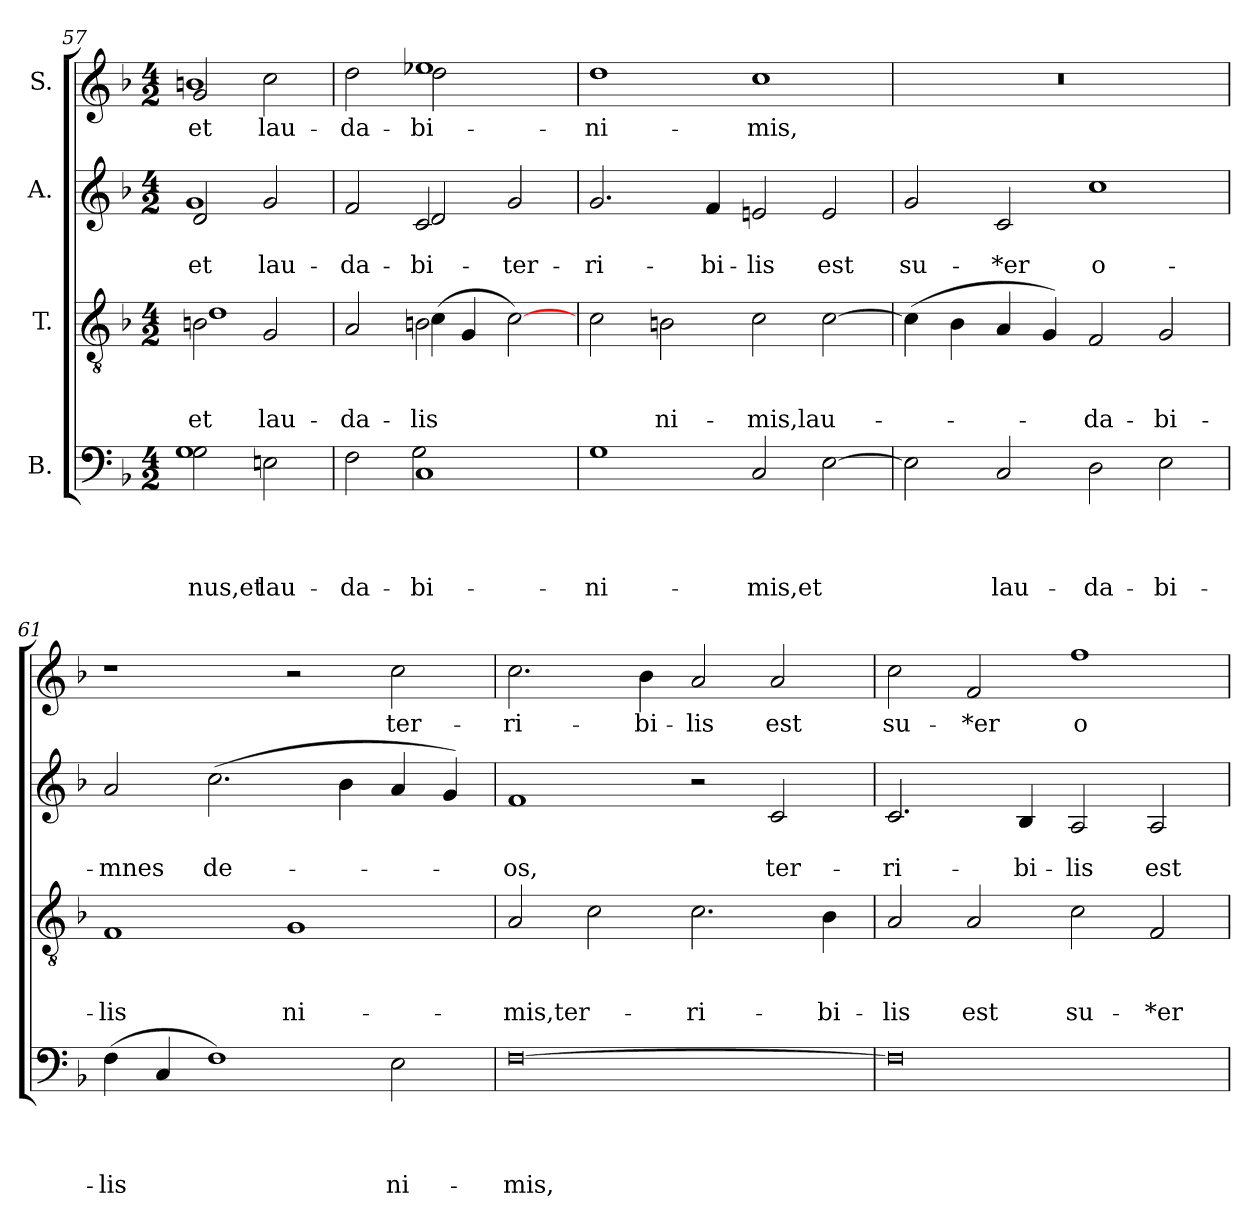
**kern	**text	**text	**text	**text	**kern	**text	**text	**text	**kern	**text	**text	**kern	**text
*part4	*part4	*part4	*part4	*part4	*part3	*part3	*part3	*part3	*part2	*part2	*part2	*part1	*part1
*staff4	*staff4	*staff4	*staff4	*staff4	*staff3	*staff3	*staff3	*staff3	*staff2	*staff2	*staff2	*staff1	*staff1
*I"B.	*	*	*	*	*I"T.	*	*	*	*I"A.	*	*	*I"S.	*
!!LO:PB:g=z
*clefF4	*	*	*	*	*clefGv2	*	*	*	*clefG2	*	*	*clefG2	*
*k[b-]	*	*	*	*	*k[b-]	*	*	*	*k[b-]	*	*	*k[b-]	*
*F:	*	*	*	*	*F:	*	*	*	*F:	*	*	*F:	*
*M4/2	*	*	*	*	*M4/2	*	*	*	*M4/2	*	*	*M4/2	*
=57	=57	=57	=57	=57	=57	=57	=57	=57	=57	=57	=57	=57	=57
!	!	!	!	!LO:LY:b	!	!	!	!LO:LY:b	!	!	!	!	!
*^	*	*	*	*	*^	*	*	*	*	*	*	*	*
!	!	!	!	!	!	!	!	!	!	!LO:LY:b	!	!	!LO:LY:b	!	!
*	*	*	*	*	*	*	*	*	*	*	*^	*	*	*	*
!	!	!	!	!	!	!	!	!	!	!	!	!	!	!LO:LY:b	!	!LO:LY:b
*	*	*	*	*	*	*	*	*	*	*	*	*	*	*	*^	*
!	!	!	!	!	!	!	!	!	!	!	!	!	!	!	!	!	!LO:LY:b
2G\	1G	.	.	.	-nus,et	2Bn\	1d	.	.	-et	2d/	1g	.	-et	2g/	1bn	-et
!	!	!	!	!	!LO:LY:b	!	!	!	!	!LO:LY:b	!	!	!	!LO:LY:b	!	!	!LO:LY:b
2En\	.	.	.	.	lau-	2G/	.	.	.	lau-	2g/	.	.	lau-	2cc\	.	lau-
=58	=58	=58	=58	=58	=58	=58	=58	=58	=58	=58	=58	=58	=58	=58	=58	=58	=58
!	!	!	!	!	!LO:LY:b	!	!	!	!	!LO:LY:b	!	!	!	!LO:LY:b	!	!	!LO:LY:b
2F\	2ryy	.	.	.	-da-	2A/	2ryy	.	.	da-	2f/	2ryy	.	da-	2dd\	2ryy	da-
!	!	!	!	!	!LO:LY:b	!	!	!	!	!	!	!	!	!	!	!	!
!	!	!	!	!	!LO:LY:b	!	!	!	!	!LO:LY:b	!	!	!	!	!	!	!
!	!	!	!	!	!	!	!	!	!	!LO:LY:b	!	!	!	!LO:LY:b	!	!	!
!	!	!	!	!	!	!	!	!	!	!	!	!	!	!LO:LY:b	!	!	!LO:LY:b
!	!	!	!	!	!	!	!	!	!	!	!	!	!	!	!	!	!LO:LY:b
1C	2G\	.	.	.	bi-	2Bn\	(>4c\	.	.	-lis	2c/	2d/	.	-bi-	1ee-X	2dd\	bi-
.	.	.	.	.	.	.	4G/	.	.	.	.	.	.	.	.	.	.
!	!	!	!	!	!	!	!	!	!	!	!	!	!	!LO:LY:b	!	!	!
.	2ryy	.	.	.	.	2ryy	[>2c\)	.	.	.	2g/	2ryy	.	ter-	.	2ryy	.
=59	=59	=59	=59	=59	=59	=59	=59	=59	=59	=59	=59	=59	=59	=59	=59	=59	=59
!	!	!	!	!	!LO:LY:b	!	!	!	!	!	!	!	!	!LO:LY:b	!	!	!LO:LY:b
*v	*v	*	*	*	*	*	*	*	*	*	*v	*v	*	*	*v	*v	*
*	*	*	*	*	*v	*v	*	*	*	*	*	*	*	*
1G	.	.	.	-ni-	2c\	.	.	.	2.g/	.	-ri-	1dd	-ni-
!	!	!	!	!	!	!	!	!LO:LY:b	!	!	!	!	!
.	.	.	.	.	2Bn\	.	.	ni-	.	.	.	.	.
!	!	!	!	!	!	!	!	!	!	!	!LO:LY:b	!	!
.	.	.	.	.	.	.	.	.	4f/	.	-bi-	.	.
!	!	!	!	!LO:LY:b	!	!	!	!LO:LY:b	!	!	!LO:LY:b	!	!LO:LY:b
2C/	.	.	.	-mis,et	2c\	.	.	-mis,lau-	2en/	.	-lis	1cc	-mis,
!	!	!	!	!	!	!	!	!	!	!	!LO:LY:b	!	!
[>2E\	.	.	.	.	[>2c\	.	.	.	2e/	.	est	.	.
=60	=60	=60	=60	=60	=60	=60	=60	=60	=60	=60	=60	=60	=60
!	!	!	!	!	!	!	!	!	!	!	!LO:LY:b	!LO:N:vis=1	!
2E\]	.	.	.	.	(>4c\]	.	.	.	2g/	.	su-	0r	.
.	.	.	.	.	4B-\	.	.	.	.	.	.	.	.
!	!	!	!	!LO:LY:b	!	!	!	!	!	!	!LO:LY:b	!	!
2C/	.	.	.	lau-	4A/	.	.	.	2c/	.	-*er	.	.
.	.	.	.	.	4G/)	.	.	.	.	.	.	.	.
!	!	!	!	!LO:LY:b	!	!	!	!LO:LY:b	!	!	!LO:LY:b:rj	!	!
2D\	.	.	.	-da-	2F/	.	.	-da-	1cc	.	o-	.	.
!	!	!	!	!LO:LY:b	!	!	!	!LO:LY:b	!	!	!	!	!
2E\	.	.	.	-bi-	2G/	.	.	-bi-	.	.	.	.	.
=61	=61	=61	=61	=61	=61	=61	=61	=61	=61	=61	=61	=61	=61
!	!	!	!	!LO:LY:b	!	!	!	!LO:LY:b	!	!	!LO:LY:b	!	!
(>4F\	.	.	.	-lis	1F	.	.	-lis	2a/	.	-mnes	1r	.
4C/	.	.	.	.	.	.	.	.	.	.	.	.	.
!	!	!	!	!	!	!	!	!	!	!	!LO:LY:b	!	!
1F)	.	.	.	.	.	.	.	.	(>2.cc\	.	de-	.	.
!	!	!	!	!	!	!	!	!LO:LY:b	!	!	!	!	!
.	.	.	.	.	1G	.	.	ni-	.	.	.	2r	.
.	.	.	.	.	.	.	.	.	4b-\	.	.	.	.
!	!	!	!	!LO:LY:b	!	!	!	!	!	!	!	!	!LO:LY:b
2E\	.	.	.	ni-	.	.	.	.	4a/	.	.	2cc\	ter-
.	.	.	.	.	.	.	.	.	4g/)	.	.	.	.
=62	=62	=62	=62	=62	=62	=62	=62	=62	=62	=62	=62	=62	=62
!	!	!	!	!LO:LY:b	!	!	!	!LO:LY:b	!	!	!LO:LY:b	!	!LO:LY:b
[>0F	.	.	.	-mis,	2A/	.	.	-mis,ter-	1f	.	-os,	2.cc\	-ri-
.	.	.	.	.	2c\	.	.	.	.	.	.	.	.
!	!	!	!	!	!	!	!	!	!	!	!	!	!LO:LY:b
.	.	.	.	.	.	.	.	.	.	.	.	4b-\	-bi-
!	!	!	!	!	!	!	!	!LO:LY:b	!	!	!	!	!LO:LY:b
.	.	.	.	.	2.c\	.	.	-ri-	2r	.	.	2a/	-lis
!	!	!	!	!	!	!	!	!	!	!	!LO:LY:b	!	!LO:LY:b
.	.	.	.	.	.	.	.	.	2c/	.	ter-	2a/	est
!	!	!	!	!	!	!	!	!LO:LY:b	!	!	!	!	!
.	.	.	.	.	4B-\	.	.	-bi-	.	.	.	.	.
=63	=63	=63	=63	=63	=63	=63	=63	=63	=63	=63	=63	=63	=63
!	!	!	!	!	!	!	!	!LO:LY:b	!	!	!LO:LY:b	!	!LO:LY:b
0F]	.	.	.	.	2A/	.	.	-lis	2.c/	.	-ri-	2cc\	su-
!	!	!	!	!	!	!	!	!LO:LY:b	!	!	!	!	!LO:LY:b
.	.	.	.	.	2A/	.	.	est	.	.	.	2f/	-*er
!	!	!	!	!	!	!	!	!	!	!	!LO:LY:b	!	!
.	.	.	.	.	.	.	.	.	4B-/	.	-bi-	.	.
!	!	!	!	!	!	!	!	!LO:LY:b	!	!	!LO:LY:b	!	!LO:LY:b:rj
.	.	.	.	.	2c\	.	.	su-	2A/	.	-lis	1ff	o-
!	!	!	!	!	!	!	!	!LO:LY:b	!	!	!LO:LY:b	!	!
.	.	.	.	.	2F/	.	.	-*er	2A/	.	est	.	.
=	=	=	=	=	=	=	=	=	=	=	=	=	=
*-	*-	*-	*-	*-	*-	*-	*-	*-	*-	*-	*-	*-	*-
